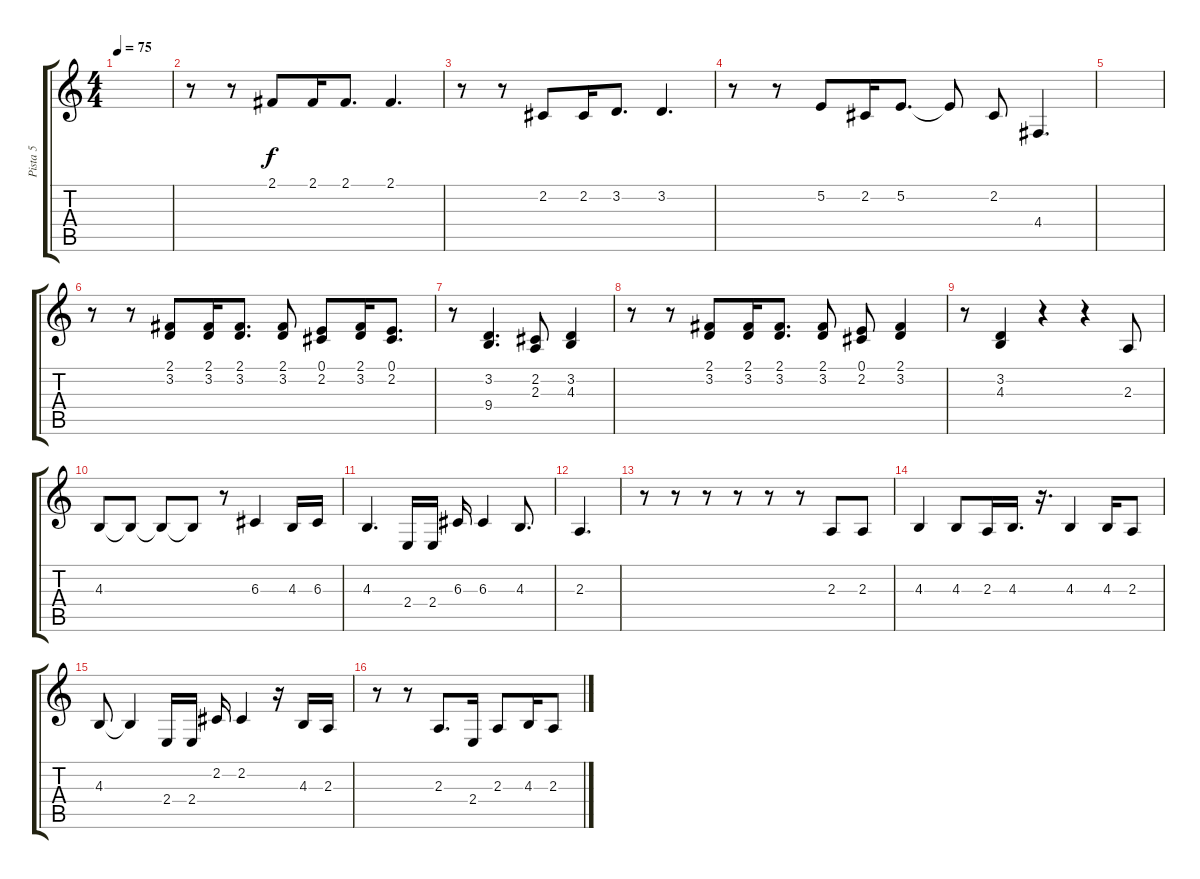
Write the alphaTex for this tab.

\track ("Pista 5" "Pista 5") {instrument choiraahs}
\staff {score tabs}
\tuning (E4 B3 G3 D3 A2 E2) {hide}
\ts (4 4)
\tempo 75
\clef g2
\ks c
|
r.8 r.8 2.1.8 2.1.16 2.1.8{d} 2.1.4{d} |
r.8 r.8 2.2.8 2.2.16 3.2.8{d} 3.2.4{d} |
r.8 r.8 5.2.8 2.2.16 5.2.8{d} 5.2{t}.8 2.2.8 4.4.4{d} |
|
r.8 r.8 (2.1 3.2).8 (2.1 3.2).16 (2.1 3.2).8{d} (2.1 3.2).8 (0.1 2.2).8 (2.1 3.2).16 (0.1 2.2).8{d} |
r.8 (3.2 9.4).4{d} (2.2 2.3).8 (3.2 4.3).4 |
r.8 r.8 (2.1 3.2).8 (2.1 3.2).16 (2.1 3.2).8{d} (2.1 3.2).8 (0.1 2.2).8 (2.1 3.2).4 |
r.8 (3.2 4.3).4 r.4 r.4 2.3.8 |
4.3.8 4.3{t}.8 4.3{t}.8 4.3{t}.8 r.8 6.3.4 4.3.16 6.3.16 |
4.3.4{d} 2.4.16 2.4.16 6.3.16 6.3.4 4.3.8{d} |
2.3.4{d} |
r.8 r.8 r.8 r.8 r.8 r.8 2.3.8 2.3.8 |
4.3.4 4.3.8 2.3.16 4.3.16{d} r.16{d} 4.3.4 4.3.16 2.3.8 |
4.3.8 4.3{t}.4 2.4.16 2.4.16 2.2.16 2.2.4 r.16 4.3.16 2.3.16 |
r.8 r.8 2.3.8{d} 2.4.16 2.3.8 4.3.16 2.3.8
